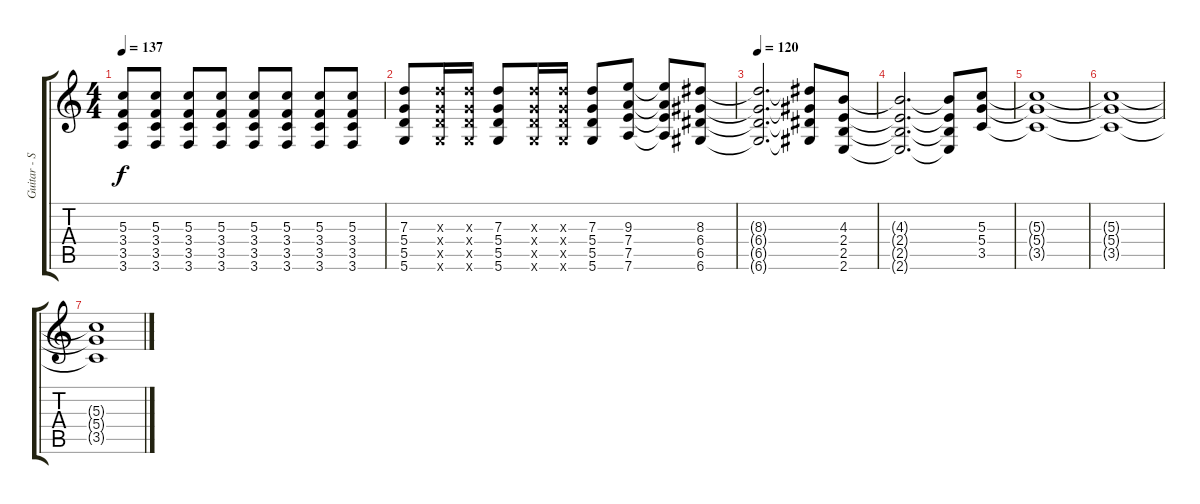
\track ("Guitar - Simon Neil" "Guitar - S") {instrument electricguitarclean}
\staff {score tabs}
\tuning (E4 B3 G3 D3 A2 D2) {hide}
\ts (4 4)
\tempo 137
\clef g2
\ks c
(5.3{t} 3.4{t} 3.5{t} 3.6{t}).8{dy f} (5.3 3.4 3.5 3.6).8 (5.3 3.4 3.5 3.6).8 (5.3 3.4 3.5 3.6).8 (5.3 3.4 3.5 3.6).8 (5.3 3.4 3.5 3.6).8 (5.3 3.4 3.5 3.6).8 (5.3 3.4 3.5 3.6).8 |
(7.3 5.4 5.5 5.6).8 (7.3{x} 5.4{x} 5.5{x} 5.6{x}).16 (7.3{x} 5.4{x} 5.5{x} 5.6{x}).16 (7.3 5.4 5.5 5.6).8 (7.3{x} 5.4{x} 5.5{x} 5.6{x}).16 (7.3{x} 5.4{x} 5.5{x} 5.6{x}).16 (7.3 5.4 5.5 5.6).8 (9.3 7.4 7.5 7.6).8 (9.3{t} 7.4{t} 7.5{t} 7.6{t}).8 (8.3 6.4 6.5 6.6).8 |
\tempo 120
(8.3{t} 6.4{t} 6.5{t} 6.6{t}).2{d} (8.3{t} 6.4{t} 6.5{t} 6.6{t}).8 (4.3 2.4 2.5 2.6).8 |
(4.3{t} 2.4{t} 2.5{t} 2.6{t}).2{d} (4.3{t} 2.4{t} 2.5{t} 2.6{t}).8 (5.3 5.4 3.5).8 |
(5.3{t} 5.4{t} 3.5{t}).1{volume 4} |
(5.3{t} 5.4{t} 3.5{t}).1 |
(5.3{t} 5.4{t} 3.5{t}).1
